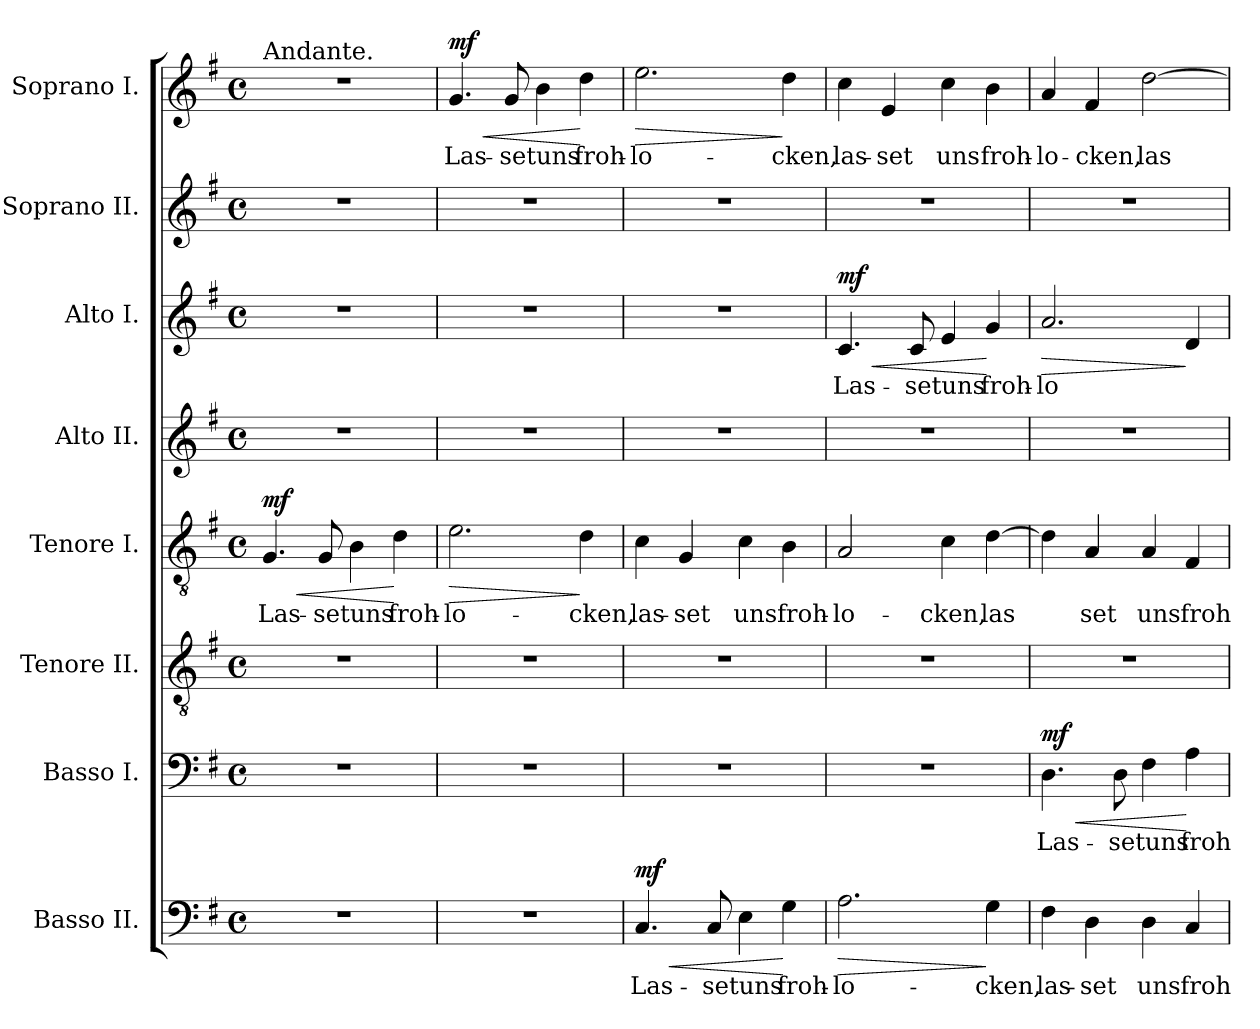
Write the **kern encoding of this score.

**kern	**text	**dynam	**kern	**text	**dynam	**kern	**kern	**text	**dynam	**kern	**kern	**text	**dynam	**kern	**kern	**text	**dynam
*part8	*part8	*part8	*part7	*part7	*part7	*part6	*part5	*part5	*part5	*part4	*part3	*part3	*part3	*part2	*part1	*part1	*part1
*staff8	*staff8	*staff8	*staff7	*staff7	*staff7	*staff6	*staff5	*staff5	*staff5	*staff4	*staff3	*staff3	*staff3	*staff2	*staff1	*staff1	*staff1
*I"Basso II.	*	*	*I"Basso I.	*	*	*I"Tenore II.	*I"Tenore I.	*	*	*I"Alto II.	*I"Alto I.	*	*	*I"Soprano II.	*I"Soprano I.	*	*
!!LO:PB:g=z
*stria5	*	*	*stria5	*	*	*stria5	*stria5	*	*	*stria5	*stria5	*	*	*stria5	*stria5	*	*
*clefF4	*	*	*clefF4	*	*	*clefGv2	*clefGv2	*	*	*clefG2	*clefG2	*	*	*clefG2	*clefG2	*	*
*k[f#]	*	*	*k[f#]	*	*	*k[f#]	*k[f#]	*	*	*k[f#]	*k[f#]	*	*	*k[f#]	*k[f#]	*	*
*G:	*	*	*G:	*	*	*G:	*G:	*	*	*G:	*G:	*	*	*G:	*G:	*	*
*M4/4	*	*	*M4/4	*	*	*M4/4	*M4/4	*	*	*M4/4	*M4/4	*	*	*M4/4	*M4/4	*	*
*met(c)	*	*	*met(c)	*	*	*met(c)	*met(c)	*	*	*met(c)	*met(c)	*	*	*met(c)	*met(c)	*	*
=1	=1	=1	=1	=1	=1	=1	=1	=1	=1	=1	=1	=1	=1	=1	=1	=1	=1
!	!	!	!	!	!	!	!	!	!	!	!	!	!	!	!LO:TX:a:t=Andante.	!	!
!	!	!	!	!	!	!	!	!LO:LY:b:cj	!LO:HP:b	!	!	!	!	!	!	!	!
!	!	!	!	!	!	!	!	!	!LO:DY:n=1:a	!	!	!	!	!	!	!	!
1r	.	.	1r	.	.	1r	4.G/	Las-	< mf	1r	1r	.	.	1r	1r	.	.
!	!	!	!	!	!	!	!	!LO:LY:b:cj	!	!	!	!	!	!	!	!	!
.	.	.	.	.	.	.	8G/	-setuns	.	.	.	.	.	.	.	.	.
!	!	!	!	!	!	!	!	!LO:LY:b:cj	!	!	!	!	!	!	!	!	!
.	.	.	.	.	.	.	4B\	.	.	.	.	.	.	.	.	.	.
!	!	!	!	!	!	!	!	!LO:LY:b:cj	!	!	!	!	!	!	!	!	!
.	.	.	.	.	.	.	4d\	froh-	[	.	.	.	.	.	.	.	.
=2!	=2!	=2!	=2!	=2!	=2!	=2!	=2!	=2!	=2!	=2!	=2!	=2!	=2!	=2!	=2!	=2!	=2!
!	!	!	!	!	!	!	!	!LO:LY:b:cj	!LO:HP:b	!	!	!	!	!	!	!LO:LY:b:cj	!LO:HP:b
!	!	!	!	!	!	!	!	!	!	!	!	!	!	!	!	!	!LO:DY:n=1:a
1r	.	.	1r	.	.	1r	2.e\	-lo-	>	1r	1r	.	.	1r	4.g/	Las-	< mf
!	!	!	!	!	!	!	!	!	!	!	!	!	!	!	!	!LO:LY:b:cj	!
.	.	.	.	.	.	.	.	.	.	.	.	.	.	.	8g/	-setuns	.
!	!	!	!	!	!	!	!	!	!	!	!	!	!	!	!	!LO:LY:b:cj	!
.	.	.	.	.	.	.	.	.	.	.	.	.	.	.	4b\	.	.
!	!	!	!	!	!	!	!	!LO:LY:b:cj	!	!	!	!	!	!	!	!LO:LY:b:cj	!
.	.	.	.	.	.	.	4d\	-cken,	]	.	.	.	.	.	4dd\	froh-	[
=3!	=3!	=3!	=3!	=3!	=3!	=3!	=3!	=3!	=3!	=3!	=3!	=3!	=3!	=3!	=3!	=3!	=3!
!	!LO:LY:b:cj	!LO:HP:b	!	!	!	!	!	!LO:LY:b:cj	!	!	!	!	!	!	!	!LO:LY:b:cj	!LO:HP:b
!	!	!LO:DY:n=1:a	!	!	!	!	!	!	!	!	!	!	!	!	!	!	!
4.C/	Las-	< mf	1r	.	.	1r	4c\	las-	.	1r	1r	.	.	1r	2.ee\	-lo-	>
!	!	!	!	!	!	!	!	!LO:LY:b:cj	!	!	!	!	!	!	!	!	!
.	.	.	.	.	.	.	4G/	-set	.	.	.	.	.	.	.	.	.
!	!LO:LY:b:cj	!	!	!	!	!	!	!	!	!	!	!	!	!	!	!	!
8C/	-setuns	.	.	.	.	.	.	.	.	.	.	.	.	.	.	.	.
!	!LO:LY:b:cj	!	!	!	!	!	!	!LO:LY:b:cj	!	!	!	!	!	!	!	!	!
4E\	.	.	.	.	.	.	4c\	uns	.	.	.	.	.	.	.	.	.
!	!LO:LY:b:cj	!	!	!	!	!	!	!LO:LY:b:cj	!	!	!	!	!	!	!	!LO:LY:b:cj	!
4G\	froh-	[	.	.	.	.	4B\	froh-	.	.	.	.	.	.	4dd\	-cken,	]
=4!	=4!	=4!	=4!	=4!	=4!	=4!	=4!	=4!	=4!	=4!	=4!	=4!	=4!	=4!	=4!	=4!	=4!
!	!LO:LY:b:cj	!LO:HP:b	!	!	!	!	!	!LO:LY:b:cj	!	!	!	!LO:LY:b:cj	!LO:HP:b	!	!	!LO:LY:b:cj	!
!	!	!	!	!	!	!	!	!	!	!	!	!	!LO:DY:n=1:a	!	!	!	!
2.A\	-lo-	>	1r	.	.	1r	2A/	-lo-	.	1r	4.c/	Las-	< mf	1r	4cc\	las-	.
!	!	!	!	!	!	!	!	!	!	!	!	!	!	!	!	!LO:LY:b:cj	!
.	.	.	.	.	.	.	.	.	.	.	.	.	.	.	4e/	-set	.
!	!	!	!	!	!	!	!	!	!	!	!	!LO:LY:b:cj	!	!	!	!	!
.	.	.	.	.	.	.	.	.	.	.	8c/	-setuns	.	.	.	.	.
!	!	!	!	!	!	!	!	!LO:LY:b:cj	!	!	!	!LO:LY:b:cj	!	!	!	!LO:LY:b:cj	!
.	.	.	.	.	.	.	4c\	-cken,	.	.	4e/	.	.	.	4cc\	uns	.
!	!LO:LY:b:cj	!	!	!	!	!	!	!LO:LY:b:cj	!	!	!	!LO:LY:b:cj	!	!	!	!LO:LY:b:cj	!
4G\	-cken,	]	.	.	.	.	[>4d\	las-	.	.	4g/	froh-	[	.	4b\	froh-	.
=5!	=5!	=5!	=5!	=5!	=5!	=5!	=5!	=5!	=5!	=5!	=5!	=5!	=5!	=5!	=5!	=5!	=5!
!	!LO:LY:b:cj	!	!	!LO:LY:b:cj	!LO:HP:b	!	!	!LO:LY:b:cj	!	!	!	!LO:LY:b:cj	!LO:HP:b	!	!	!LO:LY:b:cj	!
!	!	!	!	!	!LO:DY:n=1:a	!	!	!	!	!	!	!	!	!	!	!	!
4F#\	las-	.	4.D\	Las-	< mf	1r	4d\]	--	.	1r	2.a/	-lo-	>	1r	4a/	-lo-	.
!	!LO:LY:b:cj	!	!	!	!	!	!	!LO:LY:b:cj	!	!	!	!	!	!	!	!LO:LY:b:cj	!
4D\	-set	.	.	.	.	.	4A/	-set	.	.	.	.	.	.	4f#/	-cken,	.
!	!	!	!	!LO:LY:b:cj	!	!	!	!	!	!	!	!	!	!	!	!	!
.	.	.	8D\	-setuns	.	.	.	.	.	.	.	.	.	.	.	.	.
!	!LO:LY:b:cj	!	!	!LO:LY:b:cj	!	!	!	!LO:LY:b:cj	!	!	!	!	!	!	!	!LO:LY:b:cj	!
4D\	uns	.	4F#\	.	.	.	4A/	uns	.	.	.	.	.	.	[>2dd\	las-	.
!	!LO:LY:b:cj	!	!	!LO:LY:b:cj	!	!	!	!LO:LY:b:cj	!	!	!	!LO:LY:b:cj	!	!	!	!	!
4C/	froh-	.	4A\	froh-	[	.	4F#/	froh-	.	.	4d/	--	]	.	.	.	.
=!	=!	=!	=!	=!	=!	=!	=!	=!	=!	=!	=!	=!	=!	=!	=!	=!	=!
*-	*-	*-	*-	*-	*-	*-	*-	*-	*-	*-	*-	*-	*-	*-	*-	*-	*-
